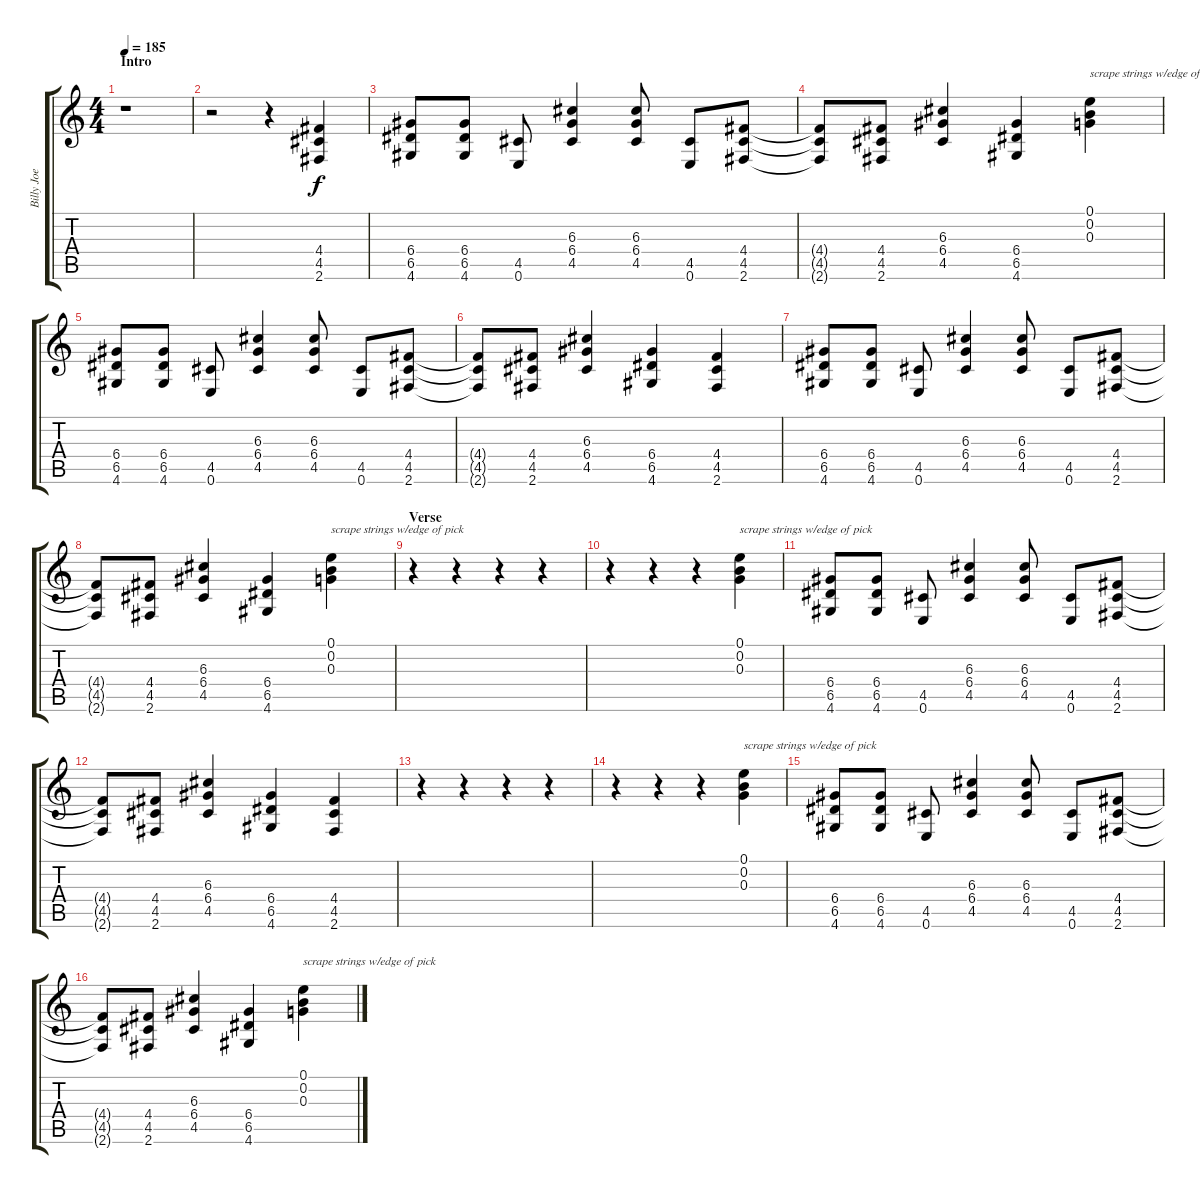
\track ("Billy Joe Distortion 2" "Billy Joe ") {instrument distortionguitar}
\staff {score tabs}
\tuning (E4 B3 G3 D3 A2 E2) {hide}
\ts (4 4)
\section ("" "Intro")
\tempo 185
\clef g2
\ks c
r.1{dy f instrument distortionguitar} |
r.2 r.4 (4.4 4.5 2.6).4 |
(6.4 6.5 4.6).8 (6.4 6.5 4.6).8 (4.5 0.6).8 (6.3 6.4 4.5).4 (6.3 6.4 4.5).8 (4.5 0.6).8 (4.4 4.5 2.6).8 |
(4.4{t} 4.5{t} 2.6{t}).8 (4.4 4.5 2.6).8 (6.3 6.4 4.5).4 (6.4 6.5 4.6).4 (0.1 0.2 0.3).4{txt "scrape strings w/edge of pick"} |
(6.4 6.5 4.6).8 (6.4 6.5 4.6).8 (4.5 0.6).8 (6.3 6.4 4.5).4 (6.3 6.4 4.5).8 (4.5 0.6).8 (4.4 4.5 2.6).8 |
(4.4{t} 4.5{t} 2.6{t}).8 (4.4 4.5 2.6).8 (6.3 6.4 4.5).4 (6.4 6.5 4.6).4 (4.4 4.5 2.6).4 |
(6.4 6.5 4.6).8 (6.4 6.5 4.6).8 (4.5 0.6).8 (6.3 6.4 4.5).4 (6.3 6.4 4.5).8 (4.5 0.6).8 (4.4 4.5 2.6).8 |
(4.4{t} 4.5{t} 2.6{t}).8 (4.4 4.5 2.6).8 (6.3 6.4 4.5).4 (6.4 6.5 4.6).4 (0.1 0.2 0.3).4{txt "scrape strings w/edge of pick"} |
\section ("" "Verse")
r.4 r.4 r.4 r.4 |
r.4 r.4 r.4 (0.1 0.2 0.3).4{txt "scrape strings w/edge of pick"} |
(6.4 6.5 4.6).8 (6.4 6.5 4.6).8 (4.5 0.6).8 (6.3 6.4 4.5).4 (6.3 6.4 4.5).8 (4.5 0.6).8 (4.4 4.5 2.6).8 |
(4.4{t} 4.5{t} 2.6{t}).8 (4.4 4.5 2.6).8 (6.3 6.4 4.5).4 (6.4 6.5 4.6).4 (4.4 4.5 2.6).4 |
r.4 r.4 r.4 r.4 |
r.4 r.4 r.4 (0.1 0.2 0.3).4{txt "scrape strings w/edge of pick"} |
(6.4 6.5 4.6).8 (6.4 6.5 4.6).8 (4.5 0.6).8 (6.3 6.4 4.5).4 (6.3 6.4 4.5).8 (4.5 0.6).8 (4.4 4.5 2.6).8 |
(4.4{t} 4.5{t} 2.6{t}).8 (4.4 4.5 2.6).8 (6.3 6.4 4.5).4 (6.4 6.5 4.6).4 (0.1 0.2 0.3).4{txt "scrape strings w/edge of pick"}
